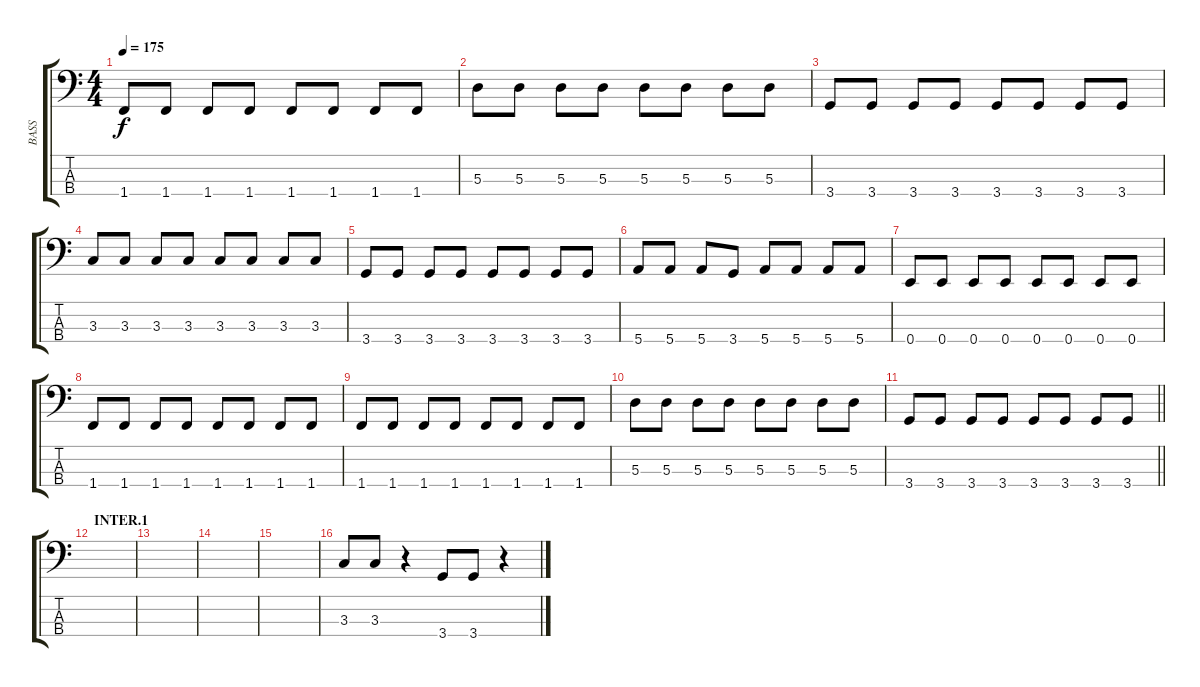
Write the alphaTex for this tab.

\track ("BASS" "BASS") {instrument electricbassfinger}
\staff {score tabs}
\tuning (G2 D2 A1 E1) {hide}
\ts (4 4)
\tempo 175
\clef f4
\ks c
1.4.8{dy f} 1.4.8 1.4.8 1.4.8 1.4.8 1.4.8 1.4.8 1.4.8 |
5.3.8 5.3.8 5.3.8 5.3.8 5.3.8 5.3.8 5.3.8 5.3.8 |
3.4.8 3.4.8 3.4.8 3.4.8 3.4.8 3.4.8 3.4.8 3.4.8 |
3.3.8 3.3.8 3.3.8 3.3.8 3.3.8 3.3.8 3.3.8 3.3.8 |
3.4.8 3.4.8 3.4.8 3.4.8 3.4.8 3.4.8 3.4.8 3.4.8 |
5.4.8 5.4.8 5.4.8 3.4.8 5.4.8 5.4.8 5.4.8 5.4.8 |
0.4.8 0.4.8 0.4.8 0.4.8 0.4.8 0.4.8 0.4.8 0.4.8 |
1.4.8 1.4.8 1.4.8 1.4.8 1.4.8 1.4.8 1.4.8 1.4.8 |
1.4.8 1.4.8 1.4.8 1.4.8 1.4.8 1.4.8 1.4.8 1.4.8 |
5.3.8 5.3.8 5.3.8 5.3.8 5.3.8 5.3.8 5.3.8 5.3.8 |
\barLineRight lightlight
3.4.8 3.4.8 3.4.8 3.4.8 3.4.8 3.4.8 3.4.8 3.4.8 |
\section ("" "INTER.1")
|
|
|
|
3.3.8 3.3.8 r.4 3.4.8 3.4.8 r.4
